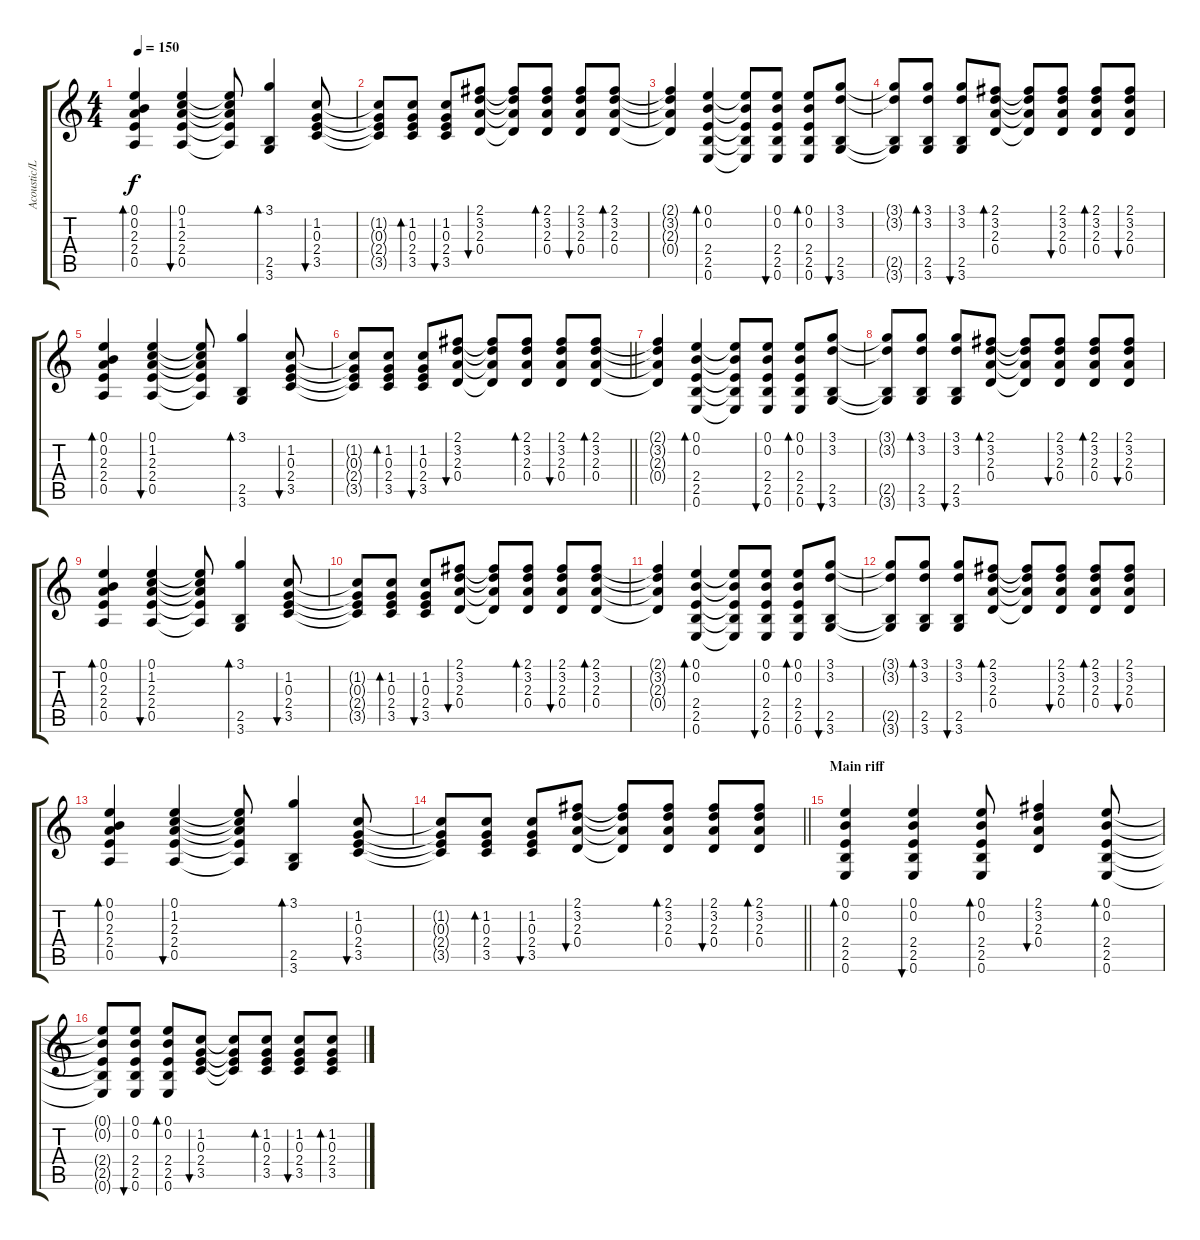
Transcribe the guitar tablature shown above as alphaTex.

\track ("Acoustic/Lead Guitar" "Acoustic/L") {instrument acousticguitarsteel}
\staff {score tabs}
\tuning (E4 B3 G3 D3 A2 E2) {hide}
\ts (4 4)
\tempo 150
\clef g2
\ks c
(0.1 0.2 2.3 2.4 0.5).4{bd 120 dy f} (0.1 1.2 2.3 2.4 0.5).4{bu 120} (0.1{t} 1.2{t} 2.3{t} 2.4{t} 0.5{t}).8 (3.1 2.5 3.6).4{bd 120} (1.2 0.3 2.4 3.5).8{bu 120} |
(1.2{t} 0.3{t} 2.4{t} 3.5{t}).8 (1.2 0.3 2.4 3.5).8{bd 120} (1.2 0.3 2.4 3.5).8{bu 120} (2.1 3.2 2.3 0.4).8{bu 120} (2.1{t} 3.2{t} 2.3{t} 0.4{t}).8 (2.1 3.2 2.3 0.4).8{bd 120} (2.1 3.2 2.3 0.4).8{bu 120} (2.1 3.2 2.3 0.4).8{bd 120} |
(2.1{t} 3.2{t} 2.3{t} 0.4{t}).4 (0.1 0.2 2.4 2.5 0.6).4{bd 120} (0.1{t} 0.2{t} 2.4{t} 2.5{t} 0.6{t}).8 (0.1 0.2 2.4 2.5 0.6).8{bu 120} (0.1 0.2 2.4 2.5 0.6).8{bd 120} (3.1 3.2 2.5 3.6).8{bu 120} |
(3.1{t} 3.2{t} 2.5{t} 3.6{t}).8 (3.1 3.2 2.5 3.6).8{bd 120} (3.1 3.2 2.5 3.6).8{bu 120} (2.1 3.2 2.3 0.4).8{bd 120} (2.1{t} 3.2{t} 2.3{t} 0.4{t}).8 (2.1 3.2 2.3 0.4).8{bu 120} (2.1 3.2 2.3 0.4).8{bd 120} (2.1 3.2 2.3 0.4).8{bu 120} |
(0.1 0.2 2.3 2.4 0.5).4{bd 120} (0.1 1.2 2.3 2.4 0.5).4{bu 120} (0.1{t} 1.2{t} 2.3{t} 2.4{t} 0.5{t}).8 (3.1 2.5 3.6).4{bd 120} (1.2 0.3 2.4 3.5).8{bu 120} |
\barLineRight lightlight
(1.2{t} 0.3{t} 2.4{t} 3.5{t}).8 (1.2 0.3 2.4 3.5).8{bd 120} (1.2 0.3 2.4 3.5).8{bu 120} (2.1 3.2 2.3 0.4).8{bu 120} (2.1{t} 3.2{t} 2.3{t} 0.4{t}).8 (2.1 3.2 2.3 0.4).8{bd 120} (2.1 3.2 2.3 0.4).8{bu 120} (2.1 3.2 2.3 0.4).8{bd 120} |
(2.1{t} 3.2{t} 2.3{t} 0.4{t}).4 (0.1 0.2 2.4 2.5 0.6).4{bd 120} (0.1{t} 0.2{t} 2.4{t} 2.5{t} 0.6{t}).8 (0.1 0.2 2.4 2.5 0.6).8{bu 120} (0.1 0.2 2.4 2.5 0.6).8{bd 120} (3.1 3.2 2.5 3.6).8{bu 120} |
(3.1{t} 3.2{t} 2.5{t} 3.6{t}).8 (3.1 3.2 2.5 3.6).8{bd 120} (3.1 3.2 2.5 3.6).8{bu 120} (2.1 3.2 2.3 0.4).8{bd 120} (2.1{t} 3.2{t} 2.3{t} 0.4{t}).8 (2.1 3.2 2.3 0.4).8{bu 120} (2.1 3.2 2.3 0.4).8{bd 120} (2.1 3.2 2.3 0.4).8{bu 120} |
(0.1 0.2 2.3 2.4 0.5).4{bd 120} (0.1 1.2 2.3 2.4 0.5).4{bu 120} (0.1{t} 1.2{t} 2.3{t} 2.4{t} 0.5{t}).8 (3.1 2.5 3.6).4{bd 120} (1.2 0.3 2.4 3.5).8{bu 120} |
(1.2{t} 0.3{t} 2.4{t} 3.5{t}).8 (1.2 0.3 2.4 3.5).8{bd 120} (1.2 0.3 2.4 3.5).8{bu 120} (2.1 3.2 2.3 0.4).8{bu 120} (2.1{t} 3.2{t} 2.3{t} 0.4{t}).8 (2.1 3.2 2.3 0.4).8{bd 120} (2.1 3.2 2.3 0.4).8{bu 120} (2.1 3.2 2.3 0.4).8{bd 120} |
(2.1{t} 3.2{t} 2.3{t} 0.4{t}).4 (0.1 0.2 2.4 2.5 0.6).4{bd 120} (0.1{t} 0.2{t} 2.4{t} 2.5{t} 0.6{t}).8 (0.1 0.2 2.4 2.5 0.6).8{bu 120} (0.1 0.2 2.4 2.5 0.6).8{bd 120} (3.1 3.2 2.5 3.6).8{bu 120} |
(3.1{t} 3.2{t} 2.5{t} 3.6{t}).8 (3.1 3.2 2.5 3.6).8{bd 120} (3.1 3.2 2.5 3.6).8{bu 120} (2.1 3.2 2.3 0.4).8{bd 120} (2.1{t} 3.2{t} 2.3{t} 0.4{t}).8 (2.1 3.2 2.3 0.4).8{bu 120} (2.1 3.2 2.3 0.4).8{bd 120} (2.1 3.2 2.3 0.4).8{bu 120} |
(0.1 0.2 2.3 2.4 0.5).4{bd 120} (0.1 1.2 2.3 2.4 0.5).4{bu 120} (0.1{t} 1.2{t} 2.3{t} 2.4{t} 0.5{t}).8 (3.1 2.5 3.6).4{bd 120} (1.2 0.3 2.4 3.5).8{bu 120} |
\barLineRight lightlight
(1.2{t} 0.3{t} 2.4{t} 3.5{t}).8 (1.2 0.3 2.4 3.5).8{bd 120} (1.2 0.3 2.4 3.5).8{bu 120} (2.1 3.2 2.3 0.4).8{bu 120} (2.1{t} 3.2{t} 2.3{t} 0.4{t}).8 (2.1 3.2 2.3 0.4).8{bd 120} (2.1 3.2 2.3 0.4).8{bu 120} (2.1 3.2 2.3 0.4).8{bd 120} |
\section ("" "Main riff")
(0.1 0.2 2.4 2.5 0.6).4{bd 120} (0.1 0.2 2.4 2.5 0.6).4{bu 120} (0.1 0.2 2.4 2.5 0.6).8{bd 120} (2.1 3.2 2.3 0.4).4{bu 120} (0.1 0.2 2.4 2.5 0.6).8{bd 120} |
(0.1{t} 0.2{t} 2.4{t} 2.5{t} 0.6{t}).8 (0.1 0.2 2.4 2.5 0.6).8{bu 120} (0.1 0.2 2.4 2.5 0.6).8{bd 120} (1.2 0.3 2.4 3.5).8{bu 120} (1.2{t} 0.3{t} 2.4{t} 3.5{t}).8 (1.2 0.3 2.4 3.5).8{bd 120} (1.2 0.3 2.4 3.5).8{bu 120} (1.2 0.3 2.4 3.5).8{bd 120}
